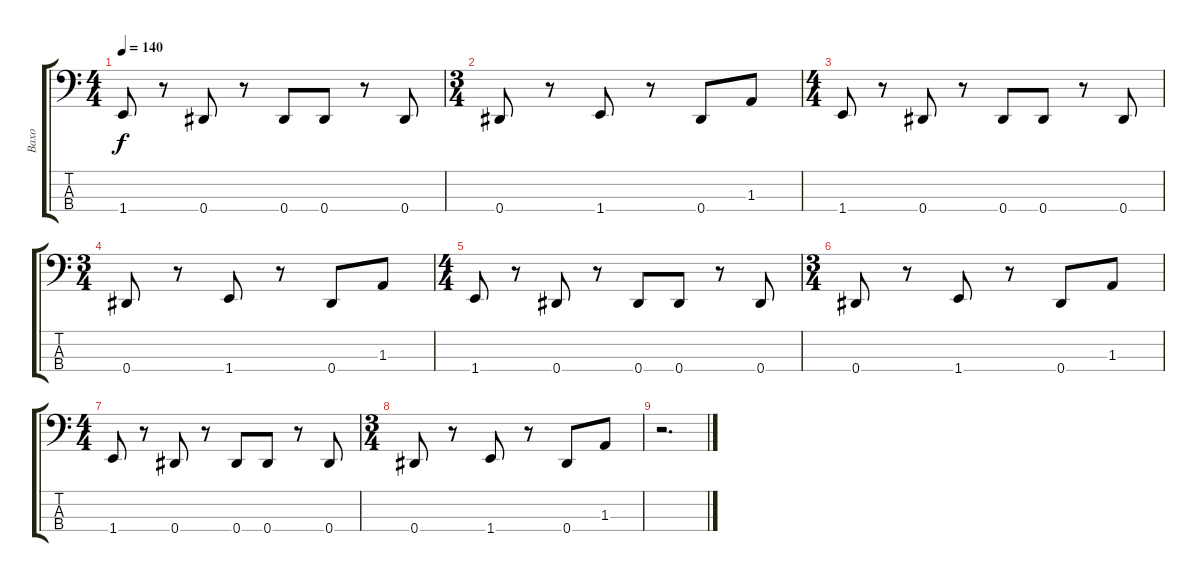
\track ("Baxo" "Baxo") {instrument electricbassfinger}
\staff {score tabs}
\tuning (Gb2 Db2 Ab1 Eb1) {hide}
\ts (4 4)
\tempo 140
\clef f4
\ks c
1.4.8{dy f volume 12} r.8 0.4.8 r.8 0.4.8 0.4.8 r.8 0.4.8 |
\ts (3 4)
0.4.8 r.8 1.4.8 r.8 0.4.8 1.3.8 |
\ts (4 4)
1.4.8{volume 10} r.8 0.4.8 r.8 0.4.8 0.4.8 r.8 0.4.8 |
\ts (3 4)
0.4.8 r.8 1.4.8 r.8 0.4.8 1.3.8 |
\ts (4 4)
1.4.8{volume 8} r.8 0.4.8 r.8 0.4.8 0.4.8 r.8 0.4.8 |
\ts (3 4)
0.4.8 r.8 1.4.8 r.8 0.4.8 1.3.8 |
\ts (4 4)
1.4.8{volume 0} r.8 0.4.8 r.8 0.4.8 0.4.8 r.8 0.4.8 |
\ts (3 4)
0.4.8 r.8 1.4.8 r.8 0.4.8 1.3.8 |
r.2{d}
